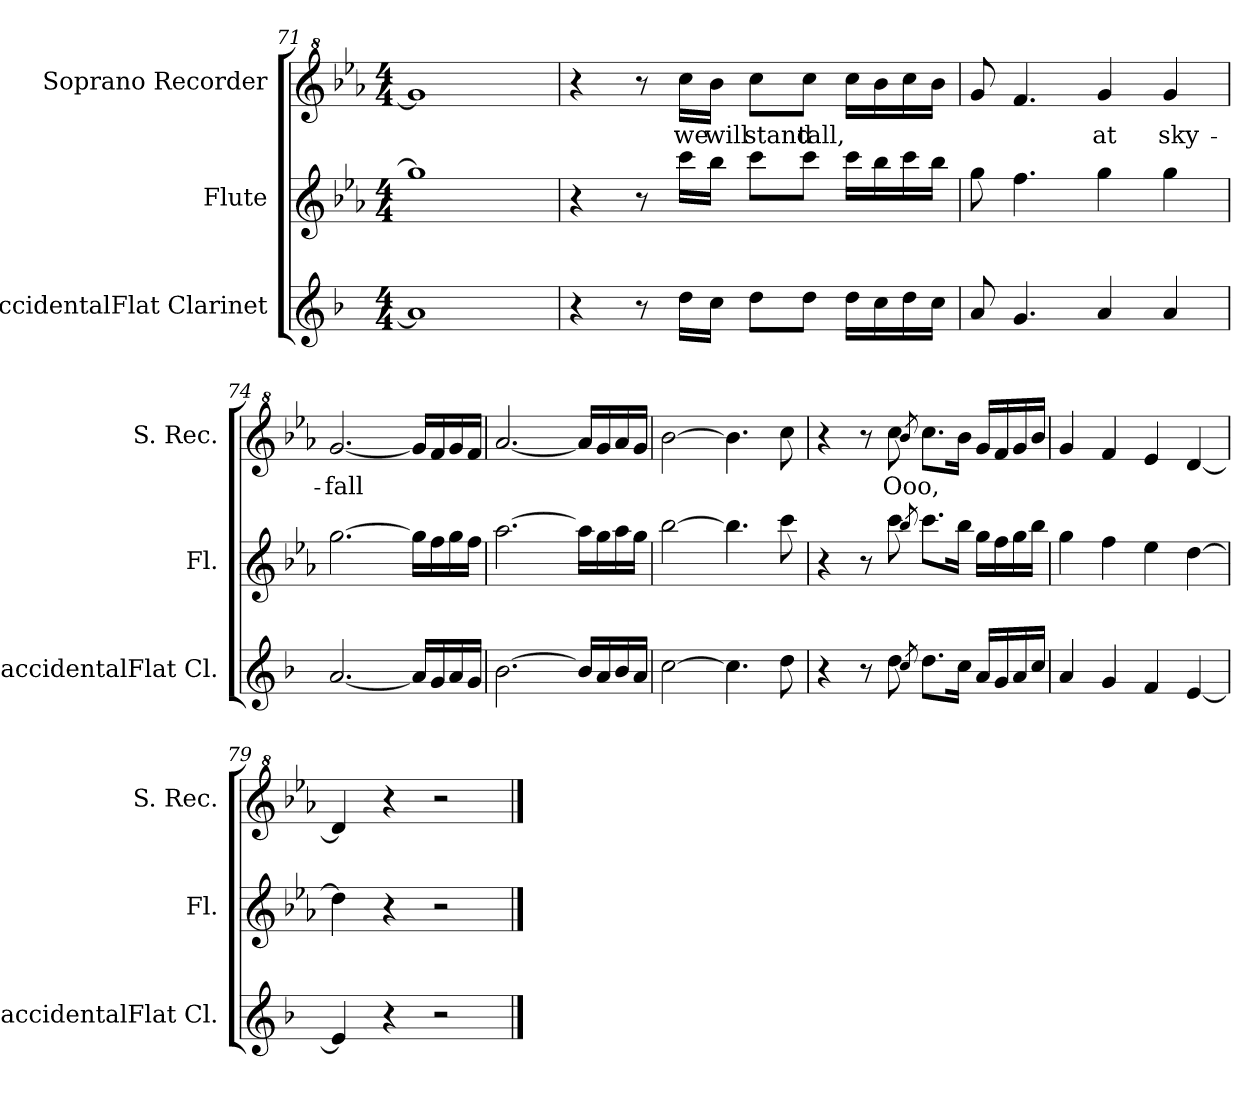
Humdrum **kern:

**kern	**kern	**kern	**text
*part3	*part2	*part1	*part1
*staff3	*staff2	*staff1	*staff1
*I"BaccidentalFlat Clarinet	*I"Flute	*I"Soprano Recorder	*
*I'BaccidentalFlat Cl.	*I'Fl.	*I'S. Rec.	*
*clefG2	*clefG2	*clefG^2	*
*ITrd1c2	*	*	*
*k[b-e-a-]	*k[b-e-a-]	*k[b-e-a-]	*
*M4/4	*M4/4	*M4/4	*
=71	=71	=71	=71
1g]	1gg]	1gg]	.
=72	=72	=72	=72
4r	4r	4r	.
8r	8r	8r	.
16cc\LL	16ccc\LL	16ccc\LL	we
16b-\JJ	16bb-\JJ	16bb-\JJ	will
8cc\L	8ccc\L	8ccc\L	stand
8cc\J	8ccc\J	8ccc\J	tall,
16cc\LL	16ccc\LL	16ccc\LL	.
16b-\	16bb-\	16bb-\	.
16cc\	16ccc\	16ccc\	.
16b-\JJ	16bb-\JJ	16bb-\JJ	.
!!LO:PB:g=z
=73	=73	=73	=73
8g/	8gg\	8gg/	.
4.f/	4.ff\	4.ff/	.
4g/	4gg\	4gg/	at
4g/	4gg\	4gg/	sky-
=74	=74	=74	=74
[2.g/	[2.gg\	[2.gg/	-fall
16g/LL]	16gg\LL]	16gg/LL]	.
16f/	16ff\	16ff/	.
16g/	16gg\	16gg/	.
16f/JJ	16ff\JJ	16ff/JJ	.
=75	=75	=75	=75
[2.a-\	[2.aa-\	[2.aa-/	.
16a-/LL]	16aa-\LL]	16aa-/LL]	.
16g/	16gg\	16gg/	.
16a-/	16aa-\	16aa-/	.
16g/JJ	16gg\JJ	16gg/JJ	.
=76	=76	=76	=76
[2b-\	[2bb-\	[2bb-\	.
4.b-\]	4.bb-\]	4.bb-\]	.
8cc\	8ccc\	8ccc\	.
=77	=77	=77	=77
4r	4r	4r	.
8r	8r	8r	.
8cc\	8ccc\	8ccc\	Ooo,
8qb-/	8qbb-/	8qbb-/	.
8.cc\L	8.ccc\L	8.ccc\L	.
16b-\Jk	16bb-\Jk	16bb-\Jk	.
16g/LL	16gg\LL	16gg/LL	.
16f/	16ff\	16ff/	.
16g/	16gg\	16gg/	.
16b-/JJ	16bb-\JJ	16bb-/JJ	.
=78	=78	=78	=78
4g/	4gg\	4gg/	.
4f/	4ff\	4ff/	.
4e-/	4ee-\	4ee-/	.
[4d/	[4dd\	[4dd/	.
=79	=79	=79	=79
4d/]	4dd\]	4dd/]	.
4r	4r	4r	.
2r	2r	2r	.
==	==	==	==
*-	*-	*-	*-
